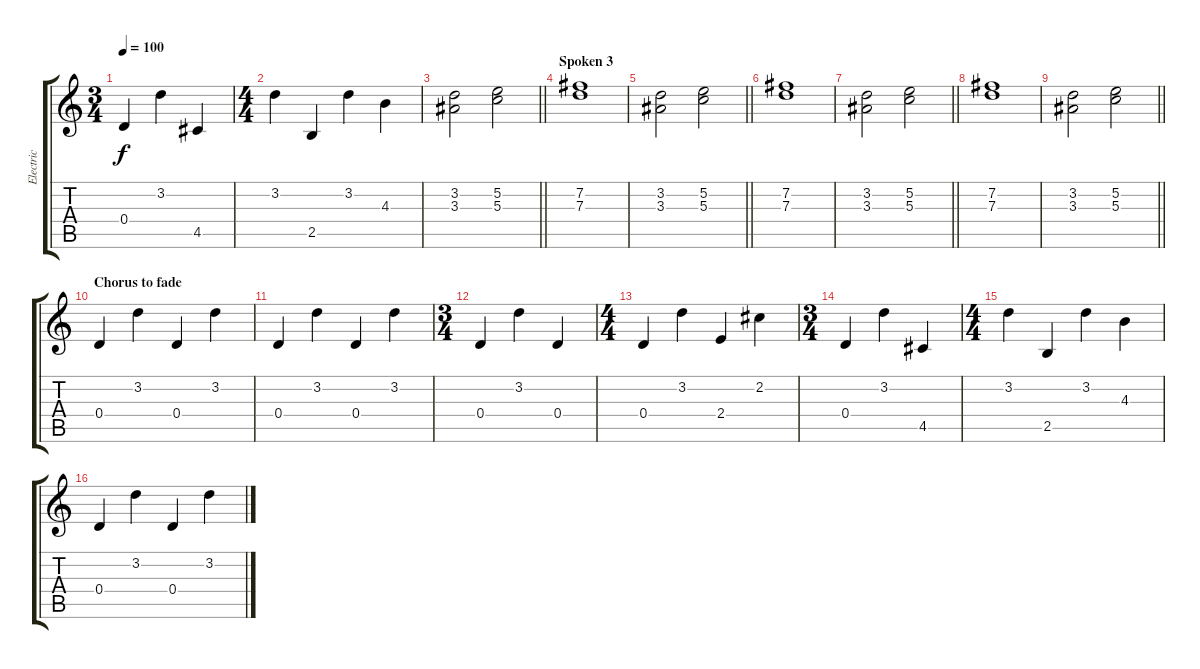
\track ("Electric" "Electric") {instrument overdrivenguitar}
\staff {score tabs}
\tuning (E4 B3 G3 D3 A2 E2) {hide}
\ts (3 4)
\tempo 100
\clef g2
\ks c
0.4.4{dy f} 3.2.4 4.5.4 |
\ts (4 4)
3.2.4 2.5.4 3.2.4 4.3.4 |
\barLineRight lightlight
(3.2 3.3).2 (5.2 5.3).2 |
\section ("" "Spoken 3")
(7.2 7.3).1 |
\barLineRight lightlight
(3.2 3.3).2 (5.2 5.3).2 |
(7.2 7.3).1 |
\barLineRight lightlight
(3.2 3.3).2 (5.2 5.3).2 |
(7.2 7.3).1 |
\barLineRight lightlight
(3.2 3.3).2 (5.2 5.3).2 |
\section ("" "Chorus to fade")
0.4.4 3.2.4 0.4.4 3.2.4 |
0.4.4 3.2.4 0.4.4 3.2.4 |
\ts (3 4)
0.4.4 3.2.4 0.4.4 |
\ts (4 4)
0.4.4 3.2.4 2.4.4 2.2.4 |
\ts (3 4)
0.4.4 3.2.4 4.5.4 |
\ts (4 4)
3.2.4 2.5.4 3.2.4 4.3.4 |
0.4.4 3.2.4 0.4.4 3.2.4
